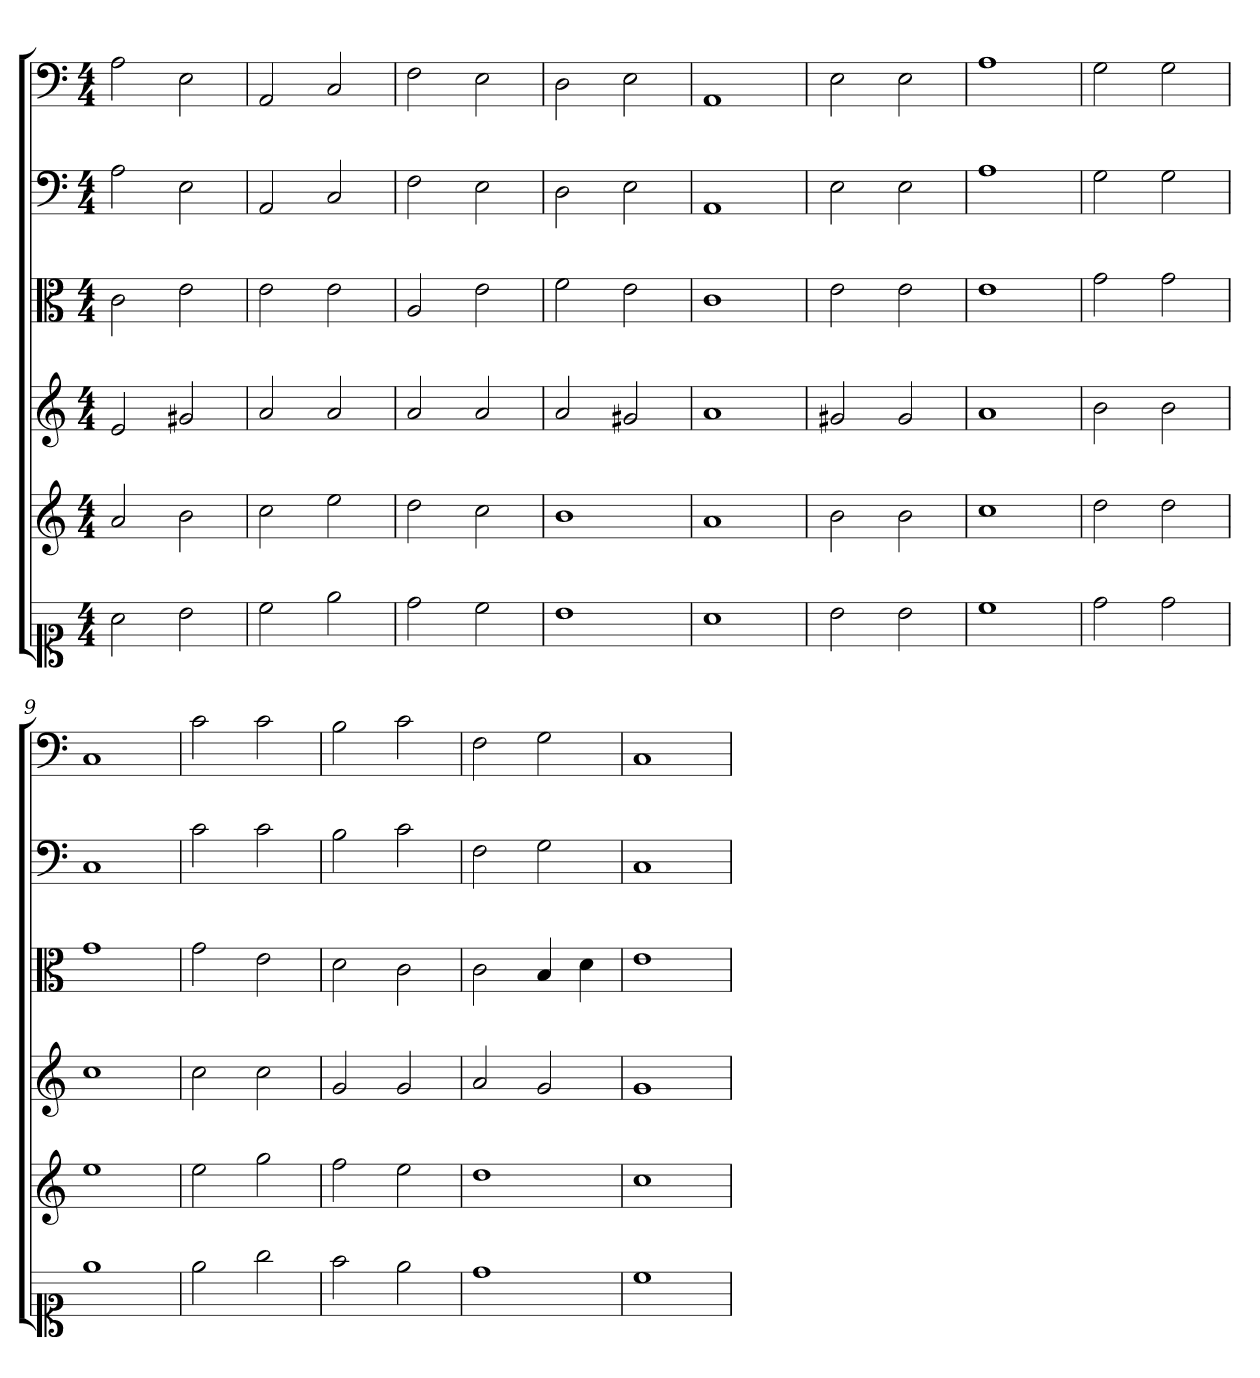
**kern	**kern	**kern	**kern	**kern	**kern
*part6	*part5	*part4	*part3	*part2	*part1
*staff6	*staff5	*staff4	*staff3	*staff2	*staff1
*clefC1	*	*	*clefC3	*	*
*k[]	*k[]	*k[]	*k[]	*k[]	*k[]
*a:	*a:	*a:	*a:	*a:	*a:
*M4/4	*M4/4	*M4/4	*M4/4	*M4/4	*M4/4
=1	=1	=1	=1	=1	=1
2a	2a	2e	2c	2A	2A
2b	2b	2g#X	2e	2E	2E
=2	=2	=2	=2	=2	=2
2cc	2cc	2a	2e	2AA	2AA
2ee	2ee	2a	2e	2C	2C
=3	=3	=3	=3	=3	=3
2dd	2dd	2a	2A	2F	2F
2cc	2cc	2a	2e	2E	2E
=4	=4	=4	=4	=4	=4
1b	1b	2a	2f	2D	2D
.	.	2g#X	2e	2E	2E
=5	=5	=5	=5	=5	=5
1a	1a	1a	1c	1AA	1AA
=6	=6	=6	=6	=6	=6
2b	2b	2g#X	2e	2E	2E
2b	2b	2g#	2e	2E	2E
=7	=7	=7	=7	=7	=7
1cc	1cc	1a	1e	1A	1A
=8	=8	=8	=8	=8	=8
2dd	2dd	2b	2g	2G	2G
2dd	2dd	2b	2g	2G	2G
=9	=9	=9	=9	=9	=9
1ee	1ee	1cc	1g	1C	1C
=10	=10	=10	=10	=10	=10
2ee	2ee	2cc	2g	2c	2c
2gg	2gg	2cc	2e	2c	2c
=11	=11	=11	=11	=11	=11
2ff	2ff	2g	2d	2B	2B
2ee	2ee	2g	2c	2c	2c
=12	=12	=12	=12	=12	=12
1dd	1dd	2a	2c	2F	2F
.	.	2g	4B	2G	2G
.	.	.	4d	.	.
=13	=13	=13	=13	=13	=13
1cc	1cc	1g	1e	1C	1C
=	=	=	=	=	=
*-	*-	*-	*-	*-	*-
